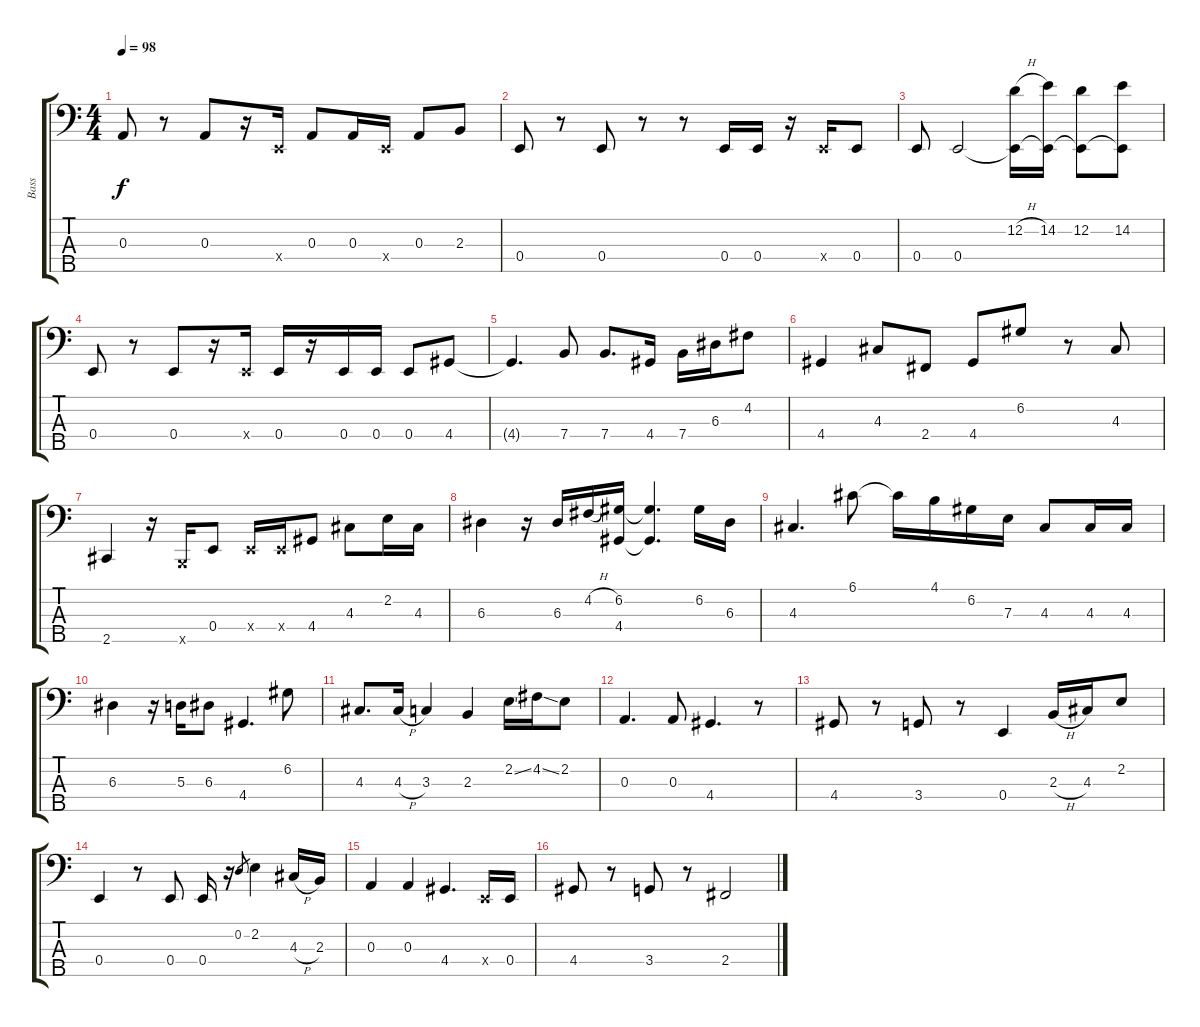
\track ("Bass" "Bass") {instrument electricbasspick}
\staff {score tabs}
\tuning (G2 D2 A1 E1 B0) {hide}
\ts (4 4)
\tempo 98
\clef f4
\ks c
0.3.8{dy f} r.8 0.3.8 r.16 0.4{x}.16 0.3.8 0.3.16 0.4{x}.16 0.3.8 2.3.8 |
0.4.8 r.8 0.4.8 r.8 r.8 0.4.16 0.4.16 r.16 0.4{x}.16 0.4.8 |
0.4.8 0.4.2 (12.2{h} 0.4{t}).16 (14.2 0.4{t}).16 (12.2 0.4{t}).8 (14.2 0.4{t}).8 |
0.4.8 r.8 0.4.8 r.16 0.4{x}.16 0.4.16 r.16 0.4.16 0.4.16 0.4.8 4.4.8 |
4.4{t}.4{d} 7.4.8 7.4.8{d} 4.4.16 7.4.16 6.3.16 4.2.8 |
4.4.4 4.3.8 2.4.8 4.4.8 6.2.8 r.8 4.3.8 |
2.5.4 r.16 0.5{x}.16 0.4.8 0.4{x}.16 0.4{x}.16 4.4.8 4.3.8 2.2.16 4.3.16 |
6.3.4 r.16 6.3.16 4.2{h}.16 (6.2 4.4).16 (6.2{t} 4.4{t}).4{d} 6.2.16 6.3.16 |
4.3.4{d} 6.1.8 6.1{t}.16 4.1.16 6.2.16 7.3.16 4.3.8 4.3.16 4.3.16 |
6.3.4 r.16 5.3.16 6.3.8 4.4.4{d} 6.2.8 |
4.3.8{d} 4.3{h}.16 3.3.4 2.3.4 2.2{ss}.16 4.2{ss}.16 2.2.8 |
0.3.4{d} 0.3.8 4.4.4{d} r.8 |
4.4.8 r.8 3.4.8 r.8 0.4.4 2.3{h}.16 4.3.16 2.2.8 |
0.4.4 r.8 0.4.8 0.4.16 r.16 0.2.8{gr} 2.2.4 4.3{h}.16 2.3.16 |
0.3.4 0.3.4 4.4.4{d} 0.4{x}.16 0.4.16 |
4.4.8 r.8 3.4.8 r.8 2.4.2
